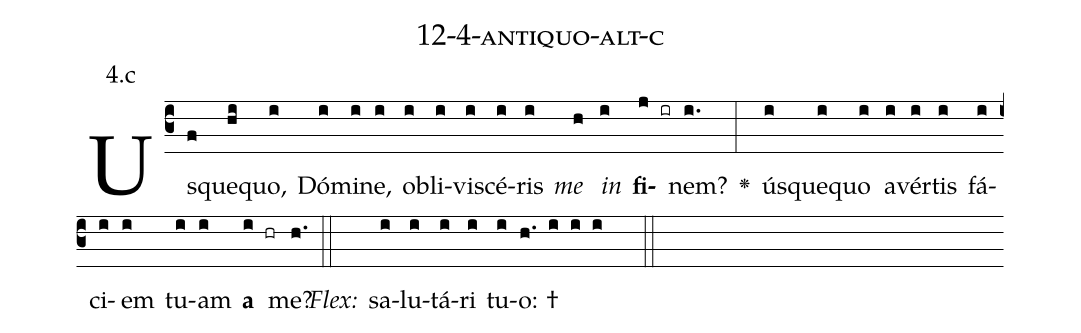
name: 12-4-antiquo-alt-c;
annotation: 4.c;
%%
(c3)Us(f)que(hi)quo,(i) Dó(i)mi(i)ne,(i) ob(i)li(i)vi(i)scé(i)ris(i) <i>me</i>(h) <i>in</i>(i) <b>fi</b>(j ir)nem?(i.) <v>\greheightstar</v>(:) ús(i)que(i)quo(i) a(i)vér(i)tis(i) fá(i)ci(i)em(i) tu(i)am(i) <b>a</b>(i hr) me?(h.) (::)
<i>Flex:</i>()  sa(i)lu(i)tá(i)ri(i) tu(i)o: †(h. i i i  ::)

%E(i) u(i) o(i) u(i) a(i) e.(h.) (::)
